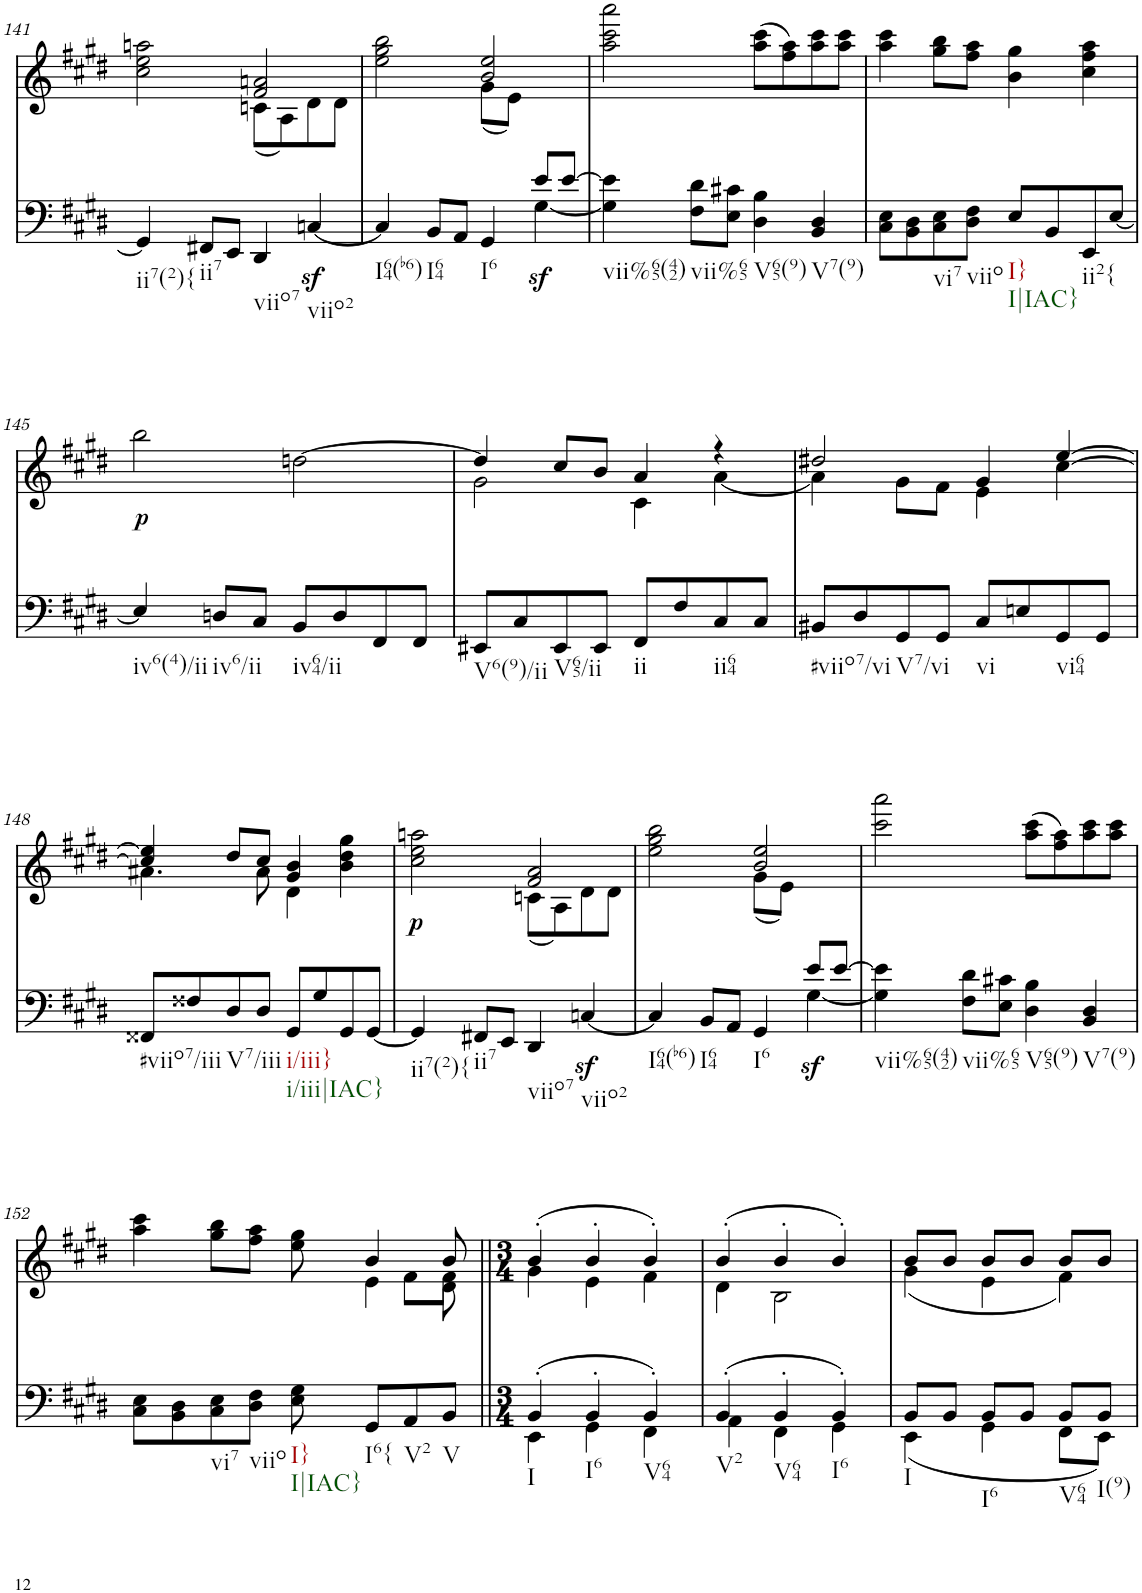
**kern	**dynam	**kern	**text	**dynam
*part2	*part2	*part1	*part1	*part1
*staff2	*staff2	*staff1	*staff1	*staff1
*I"Piano	*	*I"Piano	*	*
*I'Pno	*	*I'Pno	*	*
!!LO:PB:g=z
*clefF4	*	*clefF4	*	*
*k[f#c#g#d#]	*	*k[f#c#g#d#]	*	*
*E:	*	*E:	*	*
*M2/2	*	*M2/2	*	*
*met(c|)	*	*met(c|)	*	*
=141	=141	=141	=141	=141
*	*	*^	*	*
!LO:TX:b:t=ii7(2){	!	!	!	!	!
4GG#/]	.	2ryy	2cc#\ 2ee\ 2aan\	.	.
!LO:TX:b:t=ii7	!	!	!	!	!
8FF#X/L	.	.	.	.	.
8EE/J	.	.	.	.	.
!LO:TX:b:t=viio7	!	!	!	!	!
4DD#/	.	2f#/ 2an/	(8cn\L	.	.
.	.	.	8A\)	.	.
!LO:TX:b:t=viio2	!	!	!	!	!
[<4Cnz</	.	.	8d#\	.	.
.	.	.	8d#\J	.	.
=142	=142	=142	=142	=142	=142
*^	*	*	*	*	*
!LO:TX:b:t=I64(b6)	!	!	!	!	!	!
!LO:TX:b:t=I64	!	!	!	!	!	!
2ryy	4C/]	.	2ee\ 2gg#\ 2bb\	2ryy	.	.
.	8BB/L	.	.	.	.	.
.	8AA/J	.	.	.	.	.
!LO:TX:b:t=I6	!	!	!	!	!	!
4ryy	4GG#/	.	2b/ 2ee/	(8g#\L	.	.
.	.	.	.	8e\J)	.	.
!	!	!LO:DY:b	!	!	!	!
[4G#\	8e/L	sf	.	4ryy	.	.
.	[8e/J	.	.	.	.	.
*	*	*	*v	*v	*	*
=143	=143	=143	=143	=143	=143
!LO:TX:b:t=vii%65(42)	!	!	!	!	!
*v	*v	*	*	*	*
4G#\] 4e\]	.	2aa\ 2ccc#\ 2aaa\	.	.
!LO:TX:b:t=vii%65	!	!	!	!
8F#\ 8d#\L	.	.	.	.
8E\ 8c#X\J	.	.	.	.
!LO:TX:b:t=V65(9)	!	!	!	!
4D#\ 4B\	.	(8aa\ 8ccc#\L	.	.
.	.	8ff#\ 8aa\)	.	.
!LO:TX:b:t=V7(9)	!	!	!	!
4BB/ 4D#/	.	8aa\ 8ccc#\	.	.
.	.	8aa\ 8ccc#\J	.	.
=144	=144	=144	=144	=144
8C#\ 8E\L	.	4aa\ 4ccc#\	.	.
8BB\ 8D#\	.	.	.	.
!LO:TX:b:t=vi7	!	!	!	!
8C#\ 8E\	.	8gg#\ 8bb\L	.	.
!LO:TX:b:t=viio	!	!	!	!
8D#\ 8F#\J	.	8ff#\ 8aa\J	.	.
!LO:TX:b:t=I}	!	!	!	!
!LO:TX:b:t=I|IAC}	!	!	!	!
8E/L	.	4b\ 4gg#\	.	.
8BB/	.	.	.	.
!LO:TX:b:t=ii2{	!	!	!	!
8EE/	.	4cc#\ 4ff#\ 4aa\	.	.
[8E/J	.	.	.	.
!!LO:LB:g=z
=145	=145	=145	=145	=145
!LO:TX:b:t=iv6(4)/ii	!	!	!	!
!	!	!	!LO:LY:b	!
4E/]	.	2bb\	.	.
!LO:TX:b:t=iv6/ii	!	!	!	!
8Dn/L	.	.	.	.
8C#/J	.	.	.	.
!LO:TX:b:t=iv64/ii	!	!	!	!
8BB/L	.	[>2ddn\	.	.
8D/	.	.	.	.
8FF#/	.	.	.	.
8FF#/J	.	.	.	.
=146	=146	=146	=146	=146
*	*	*^	*	*
!LO:TX:b:t=V6(9)/ii	!	!	!	!	!
8EE#X/L	.	4dd/]	2g#\	.	.
8C#/	.	.	.	.	.
!LO:TX:b:t=V65/ii	!	!	!	!	!
8EE#/	.	8cc#/L	.	.	.
8EE#/J	.	8b/J	.	.	.
!LO:TX:b:t=ii	!	!	!	!	!
8FF#/L	.	4a/	4c#\	.	.
8F#/	.	.	.	.	.
!LO:TX:b:t=ii64	!	!	!	!	!
8C#/	.	4r	[4a\	.	.
8C#/J	.	.	.	.	.
=147	=147	=147	=147	=147	=147
!LO:TX:b:t=#viio7/vi	!	!	!	!	!
8BB#X/L	.	2dd#X/	4a\]	.	.
8D#/	.	.	.	.	.
!LO:TX:b:t=V7/vi	!	!	!	!	!
8GG#/	.	.	8g#\L	.	.
8GG#/J	.	.	8f#\J	.	.
!LO:TX:b:t=vi	!	!	!	!	!
8C#/L	.	4g#/	4e\	.	.
8En/	.	.	.	.	.
!LO:TX:b:t=vi64	!	!	!	!	!
8GG#/	.	[4ee/	[>4cc#\	.	.
8GG#/J	.	.	.	.	.
!!LO:LB:g=z	!!
=148	=148	=148	=148	=148	=148
!LO:TX:b:t=#viio7/iii	!	!	!	!	!
8FF##X/L	.	4cc#/] 4ee/]	4.a#X\	.	.
8F##X/	.	.	.	.	.
!LO:TX:b:t=V7/iii	!	!	!	!	!
8D#/	.	8dd#/L	.	.	.
8D#/J	.	8cc#/J	8a#\	.	.
!LO:TX:b:t=i/iii}	!	!	!	!	!
!LO:TX:b:t=i/iii|IAC}	!	!	!	!	!
8GG#/L	.	4g#/ 4b/	4d#\	.	.
8G#/	.	.	.	.	.
8GG#/	.	4ryy	4b\ 4dd#\ 4gg#\	.	.
[8GG#/J	.	.	.	.	.
=149	=149	=149	=149	=149	=149
!LO:TX:b:t=ii7(2){	!	!	!	!	!
!	!	!	!	!	!LO:DY:b
4GG#/]	.	2cc#\ 2ee\ 2aan\	2ryy	.	p
!LO:TX:b:t=ii7	!	!	!	!	!
8FF#X/L	.	.	.	.	.
8EE/J	.	.	.	.	.
!LO:TX:b:t=viio7	!	!	!	!	!
4DD#/	.	2f#/ 2a/	(8cn\L	.	.
.	.	.	8A\)	.	.
!LO:TX:b:t=viio2	!	!	!	!	!
[<4Cnz</	.	.	8d#\	.	.
.	.	.	8d#\J	.	.
=150	=150	=150	=150	=150	=150
*^	*	*	*	*	*
!LO:TX:b:t=I64(b6)	!	!	!	!	!	!
4C/]	2.ryy	.	2ee\ 2gg#\ 2bb\	2ryy	.	.
!LO:TX:b:t=I64	!	!	!	!	!	!
8BB/L	.	.	.	.	.	.
8AA/J	.	.	.	.	.	.
!LO:TX:b:t=I6	!	!	!	!	!	!
4GG#/	.	.	2b/ 2ee/	(8g#\L	.	.
.	.	.	.	8e\J)	.	.
!	!	!LO:DY:b	!	!	!	!
8e/L	[4G#\	sf	.	4ryy	.	.
[8e/J	.	.	.	.	.	.
*v	*v	*	*	*	*	*
*	*	*v	*v	*	*
=151	=151	=151	=151	=151
!LO:TX:b:t=vii%65(42)	!	!	!	!
4G#\] 4e\]	.	2ccc#\ 2aaa\	.	.
!LO:TX:b:t=vii%65	!	!	!	!
8F#\ 8d#\L	.	.	.	.
8E\ 8c#X\J	.	.	.	.
!LO:TX:b:t=V65(9)	!	!	!	!
4D#\ 4B\	.	(8aa\ 8ccc#\L	.	.
.	.	8ff#\ 8aa\)	.	.
!LO:TX:b:t=V7(9)	!	!	!	!
4BB/ 4D#/	.	8aa\ 8ccc#\	.	.
.	.	8aa\ 8ccc#\J	.	.
!!LO:LB:g=z
=152	=152	=152	=152	=152
*	*	*^	*	*
*	*	*	*^	*	*
8C#\ 8E\L	.	2ryy	4aa\ 4ccc#\	8ryy	.	.
*	*	*	*v	*v	*	*
8BB\ 8D#\	.	.	.	.	.
!LO:TX:b:t=vi7	!	!	!	!	!
8C#\ 8E\	.	.	8gg#\ 8bb\L	.	.
!LO:TX:b:t=viio	!	!	!	!	!
8D#\ 8F#\J	.	.	8ff#\ 8aa\J	.	.
!LO:TX:b:t=I}	!	!	!	!	!
!LO:TX:b:t=I|IAC}	!	!	!	!	!
8E\ 8G#\	.	8ryy	8ee\ 8gg#\	.	.
*	*	*	*^	*	*
!LO:TX:b:t=I6{	!	!	!	!	!	!
8GG#/L	.	4b/	8ryy	4e\	.	.
!LO:TX:b:t=V2	!	!	!	!	!	!
8AA/	.	.	8f#\L	.	.	.
!LO:TX:b:t=V	!	!	!	!	!	!
8BB/J	.	8b/	8f#\J	8d#\	.	.
*	*	*v	*v	*v	*	*
=153||	=153||	=153||	=153||	=153||
*M3/4	*	*M3/4	*	*
*^	*	*^	*	*
*	*	*	*	*^	*	*
!LO:TX:b:t=I	!	!	!	!	!	!	!
*	*	*	*	*v	*v	*	*
(4BB'/	4EE\	.	(4b'/	4g#\	.	.
!LO:TX:b:t=I6	!	!	!	!	!	!
4BB'/	4GG#\	.	4b'/	4e\	.	.
!LO:TX:b:t=V64	!	!	!	!	!	!
4BB'/)	4FF#\	.	4b'/)	4f#\	.	.
=154	=154	=154	=154	=154	=154	=154
!LO:TX:b:t=V2	!	!	!	!	!	!
(4BB'/	4AA\	.	(4b'/	4d#\	.	.
!LO:TX:b:t=V64	!	!	!	!	!	!
4BB'/	4FF#\	.	4b'/	2B\	.	.
!LO:TX:b:t=I6	!	!	!	!	!	!
4BB'/)	4GG#\	.	4b'/)	.	.	.
=155	=155	=155	=155	=155	=155	=155
!LO:TX:b:t=I	!	!	!	!	!	!
8BB/L	(4EE\	.	8b/L	(4g#\	.	.
8BB/J	.	.	8b/J	.	.	.
!LO:TX:b:t=I6	!	!	!	!	!	!
8BB/L	4GG#\	.	8b/L	4e\	.	.
8BB/J	.	.	8b/J	.	.	.
!LO:TX:b:t=V64	!	!	!	!	!	!
8BB/L	8FF#\L	.	8b/L	4f#\)	.	.
!LO:TX:b:t=I(9)	!	!	!	!	!	!
8BB/J	8EE\J)	.	8b/J	.	.	.
*v	*v	*	*	*	*	*
*	*	*v	*v	*	*
=	=	=	=	=
*-	*-	*-	*-	*-
